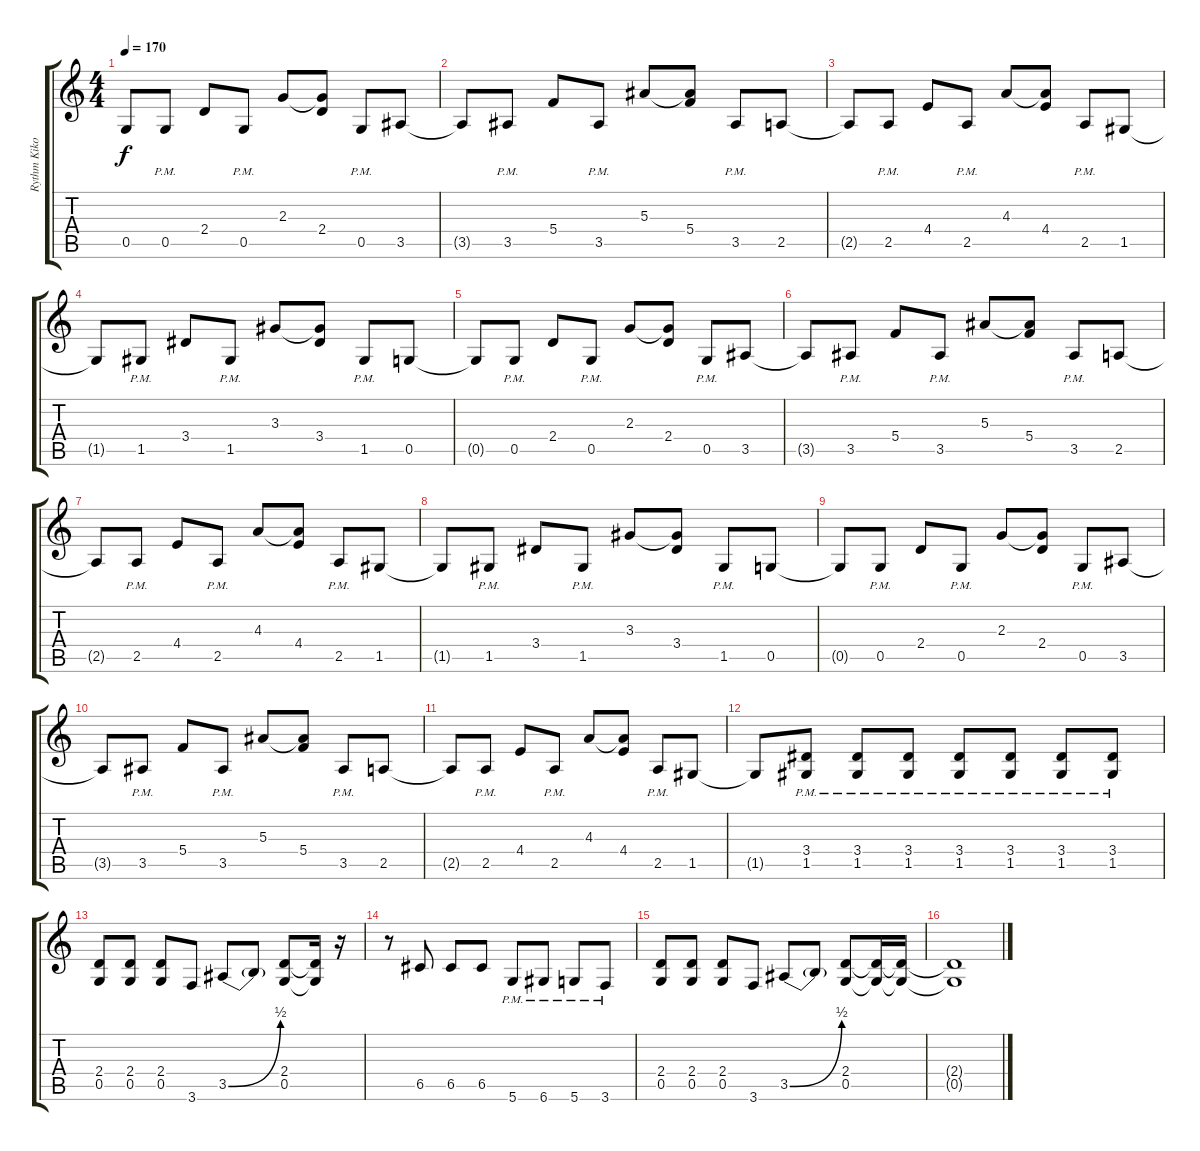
\track ("Rythm Kiko" "Rythm Kiko") {instrument distortionguitar}
\staff {score tabs}
\tuning (D4 A3 F3 C3 G2 D2) {hide}
\ts (4 4)
\tempo 170
\clef g2
\ks c
0.5{t}.8{dy f} 0.5{pm}.8 2.4.8 0.5{pm}.8 2.3.8 (2.3{t} 2.4).8 0.5{pm}.8 3.5.8 |
3.5{t}.8 3.5{pm}.8 5.4.8 3.5{pm}.8 5.3.8 (5.3{t} 5.4).8 3.5{pm}.8 2.5.8 |
2.5{t}.8 2.5{pm}.8 4.4.8 2.5{pm}.8 4.3.8 (4.3{t} 4.4).8 2.5{pm}.8 1.5.8 |
1.5{t}.8 1.5{pm}.8 3.4.8 1.5{pm}.8 3.3.8 (3.3{t} 3.4).8 1.5{pm}.8 0.5.8 |
0.5{t}.8 0.5{pm}.8 2.4.8 0.5{pm}.8 2.3.8 (2.3{t} 2.4).8 0.5{pm}.8 3.5.8 |
3.5{t}.8 3.5{pm}.8 5.4.8 3.5{pm}.8 5.3.8 (5.3{t} 5.4).8 3.5{pm}.8 2.5.8 |
2.5{t}.8 2.5{pm}.8 4.4.8 2.5{pm}.8 4.3.8 (4.3{t} 4.4).8 2.5{pm}.8 1.5.8 |
1.5{t}.8 1.5{pm}.8 3.4.8 1.5{pm}.8 3.3.8 (3.3{t} 3.4).8 1.5{pm}.8 0.5.8 |
0.5{t}.8 0.5{pm}.8 2.4.8 0.5{pm}.8 2.3.8 (2.3{t} 2.4).8 0.5{pm}.8 3.5.8 |
3.5{t}.8 3.5{pm}.8 5.4.8 3.5{pm}.8 5.3.8 (5.3{t} 5.4).8 3.5{pm}.8 2.5.8 |
2.5{t}.8 2.5{pm}.8 4.4.8 2.5{pm}.8 4.3.8 (4.3{t} 4.4).8 2.5{pm}.8 1.5.8 |
1.5{t}.8 (3.4{pm} 1.5{pm}).8 (3.4{pm} 1.5{pm}).8 (3.4{pm} 1.5{pm}).8 (3.4{pm} 1.5{pm}).8 (3.4{pm} 1.5{pm}).8 (3.4{pm} 1.5{pm}).8 (3.4{pm} 1.5{pm}).8 |
(2.4 0.5).8 (2.4 0.5).8 (2.4 0.5).8 3.6.8 3.5{be (bend 0 0 60 2)}.8 3.5{t}.8 (2.4 0.5).8 (2.4{t} 0.5{t}).16 r.16 |
r.8 6.5.8 6.5.8 6.5.8 5.6{pm}.8 6.6{pm}.8 5.6{pm}.8 3.6{pm}.8 |
(2.4 0.5).8 (2.4 0.5).8 (2.4 0.5).8 3.6.8 3.5{be (bend 0 0 60 2)}.8 3.5{t}.8 (2.4 0.5).8 (2.4{t} 0.5{t}).16 (2.4{t} 0.5{t}).16 |
(2.4{t} 0.5{t}).1
